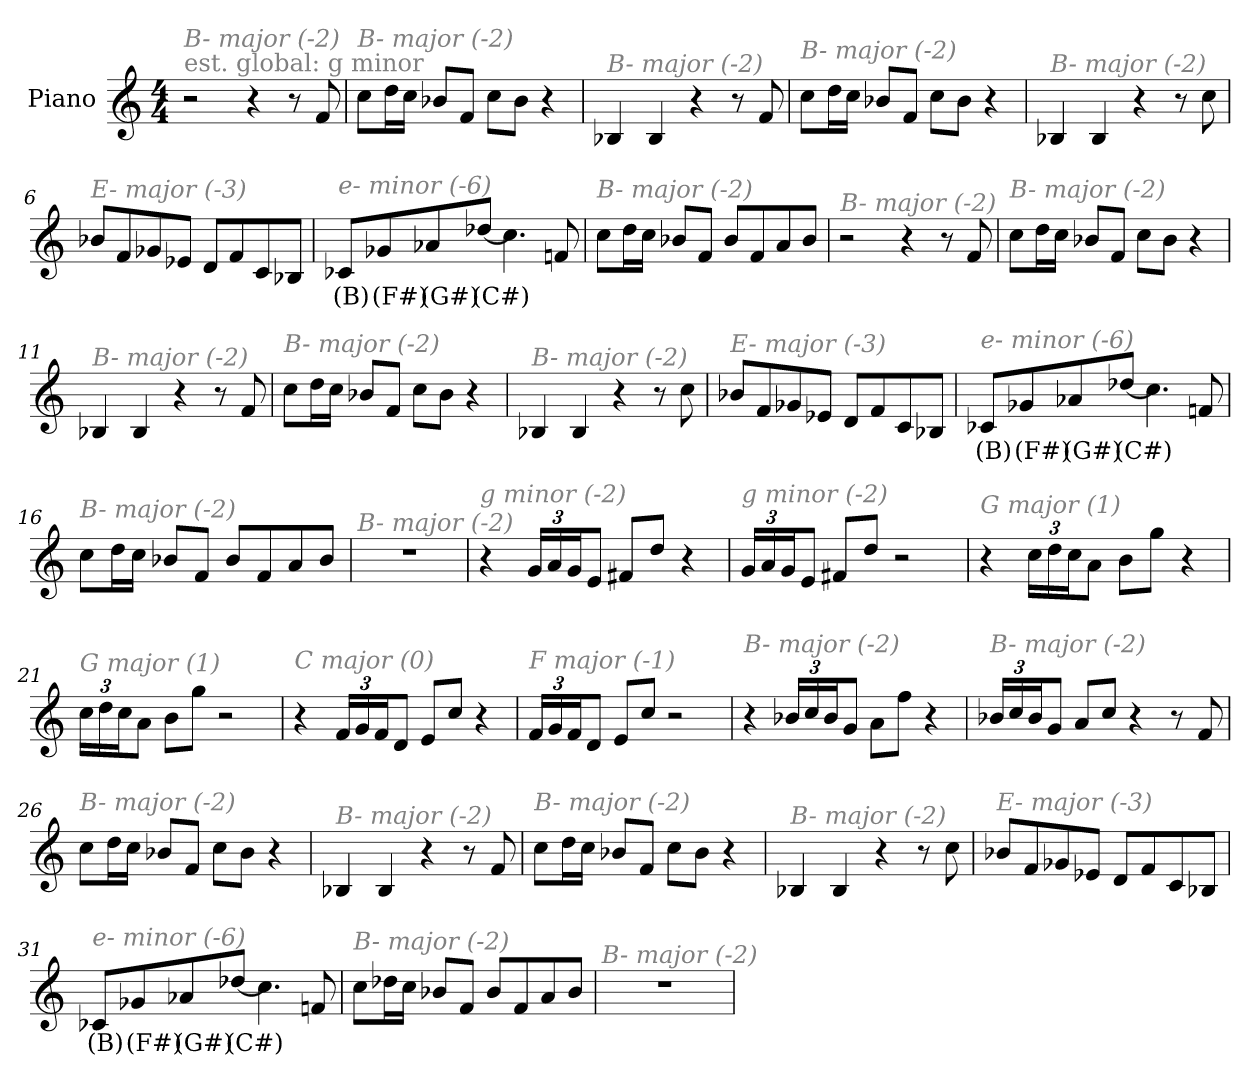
**kern	**text
*part1	*part1
*staff1	*staff1
*I"Piano	*
*I'Pno	*
*clefG2	*
*k[]	*
*M4/4	*
*MM210	*
=1	=1
!LO:TX:a:color=#808080:t=est. global&colon; g minor	!
!LO:TX:i:color=#808080:t=B- major (-2)	!
2r	.
4r	.
8r	.
8f/	.
=2	=2
!LO:TX:i:color=#808080:t=B- major (-2)	!
8cc\L	.
16dd\L	.
16cc\JJ	.
8b-X/L	.
8f/J	.
8cc\L	.
8b-\J	.
4r	.
=3	=3
!LO:TX:i:color=#808080:t=B- major (-2)	!
4B-X/	.
4B-/	.
4r	.
8r	.
8f/	.
=4	=4
!LO:TX:i:color=#808080:t=B- major (-2)	!
8cc\L	.
16dd\L	.
16cc\JJ	.
8b-X/L	.
8f/J	.
8cc\L	.
8b-\J	.
4r	.
!!LO:LB:g=z
=5	=5
!LO:TX:i:color=#808080:t=B- major (-2)	!
4B-X/	.
4B-/	.
4r	.
8r	.
8cc\	.
=6	=6
!LO:TX:i:color=#808080:t=E- major (-3)	!
8b-X/L	.
8f/	.
8g-X/	.
8e-X/J	.
8d/L	.
8f/	.
8c/	.
8B-X/J	.
=7	=7
!LO:TX:i:color=#808080:t=e- minor (-6)	!
8c-Xi/L	(B)
8g-Xi/	(F#)
8a-Xi/	(G#)
[8dd-Xi/J	(C#)
4.cc#\]	.
8fn/	.
=8	=8
!LO:TX:i:color=#808080:t=B- major (-2)	!
8cc\L	.
16dd\L	.
16cc\JJ	.
8b-X/L	.
8f/J	.
8b-/L	.
8f/	.
8a/	.
8b-/J	.
!!LO:LB:g=z
=9	=9
!LO:TX:i:color=#808080:t=B- major (-2)	!
2r	.
4r	.
8r	.
8f/	.
=10	=10
!LO:TX:i:color=#808080:t=B- major (-2)	!
8cc\L	.
16dd\L	.
16cc\JJ	.
8b-X/L	.
8f/J	.
8cc\L	.
8b-\J	.
4r	.
=11	=11
!LO:TX:i:color=#808080:t=B- major (-2)	!
4B-X/	.
4B-/	.
4r	.
8r	.
8f/	.
=12	=12
!LO:TX:i:color=#808080:t=B- major (-2)	!
8cc\L	.
16dd\L	.
16cc\JJ	.
8b-X/L	.
8f/J	.
8cc\L	.
8b-\J	.
4r	.
=13	=13
!LO:TX:i:color=#808080:t=B- major (-2)	!
4B-X/	.
4B-/	.
4r	.
8r	.
8cc\	.
!!LO:LB:g=z
=14	=14
!LO:TX:i:color=#808080:t=E- major (-3)	!
8b-X/L	.
8f/	.
8g-X/	.
8e-X/J	.
8d/L	.
8f/	.
8c/	.
8B-X/J	.
=15	=15
!LO:TX:i:color=#808080:t=e- minor (-6)	!
8c-Xi/L	(B)
8g-Xi/	(F#)
8a-Xi/	(G#)
[8dd-Xi/J	(C#)
4.cc#\]	.
8fn/	.
=16	=16
!LO:TX:i:color=#808080:t=B- major (-2)	!
8cc\L	.
16dd\L	.
16cc\JJ	.
8b-X/L	.
8f/J	.
8b-/L	.
8f/	.
8a/	.
8b-/J	.
=17	=17
!LO:TX:i:color=#808080:t=B- major (-2)	!
1r	.
=18	=18
!LO:TX:i:color=#808080:t=g minor (-2)	!
4r	.
*Xbrackettup	*
24g/LL	.
24a/	.
24g/J	.
8e/J	.
8f#X/L	.
8dd/J	.
4r	.
!!LO:LB:g=z
=19	=19
!LO:TX:i:color=#808080:t=g minor (-2)	!
24g/LL	.
24a/	.
24g/J	.
8e/J	.
8f#X/L	.
8dd/J	.
2r	.
=20	=20
!LO:TX:i:color=#808080:t=G major (1)	!
4r	.
24cc\LL	.
24dd\	.
24cc\J	.
8a\J	.
8b\L	.
8gg\J	.
4r	.
=21	=21
!LO:TX:i:color=#808080:t=G major (1)	!
24cc\LL	.
24dd\	.
24cc\J	.
8a\J	.
8b\L	.
8gg\J	.
2r	.
=22	=22
!LO:TX:i:color=#808080:t=C major (0)	!
4r	.
24f/LL	.
24g/	.
24f/J	.
8d/J	.
8e/L	.
8cc/J	.
4r	.
!!LO:LB:g=z
=23	=23
!LO:TX:i:color=#808080:t=F major (-1)	!
24f/LL	.
24g/	.
24f/J	.
8d/J	.
8e/L	.
8cc/J	.
2r	.
=24	=24
!LO:TX:i:color=#808080:t=B- major (-2)	!
4r	.
24b-X/LL	.
24cc/	.
24b-/J	.
8g/J	.
8a\L	.
8ff\J	.
4r	.
=25	=25
!LO:TX:i:color=#808080:t=B- major (-2)	!
24b-X/LL	.
24cc/	.
24b-/J	.
8g/J	.
8a/L	.
8cc/J	.
4r	.
8r	.
8f/	.
=26	=26
!LO:TX:i:color=#808080:t=B- major (-2)	!
8cc\L	.
16dd\L	.
16cc\JJ	.
8b-X/L	.
8f/J	.
8cc\L	.
8b-\J	.
4r	.
!!LO:LB:g=z
=27	=27
!LO:TX:i:color=#808080:t=B- major (-2)	!
4B-X/	.
4B-/	.
4r	.
8r	.
8f/	.
=28	=28
!LO:TX:i:color=#808080:t=B- major (-2)	!
8cc\L	.
16dd\L	.
16cc\JJ	.
8b-X/L	.
8f/J	.
8cc\L	.
8b-\J	.
4r	.
=29	=29
!LO:TX:i:color=#808080:t=B- major (-2)	!
4B-X/	.
4B-/	.
4r	.
8r	.
8cc\	.
=30	=30
!LO:TX:i:color=#808080:t=E- major (-3)	!
8b-X/L	.
8f/	.
8g-X/	.
8e-X/J	.
8d/L	.
8f/	.
8c/	.
8B-X/J	.
!!LO:LB:g=z
=31	=31
!LO:TX:i:color=#808080:t=e- minor (-6)	!
8c-Xi/L	(B)
8g-Xi/	(F#)
8a-Xi/	(G#)
[8dd-Xi/J	(C#)
4.cc#\]	.
8fn/	.
=32	=32
!LO:TX:i:color=#808080:t=B- major (-2)	!
8cc\L	.
16dd-X\L	.
16cc\JJ	.
8b-X/L	.
8f/J	.
8b-/L	.
8f/	.
8a/	.
8b-/J	.
=33	=33
!LO:TX:i:color=#808080:t=B- major (-2)	!
1r	.
=	=
*-	*-
